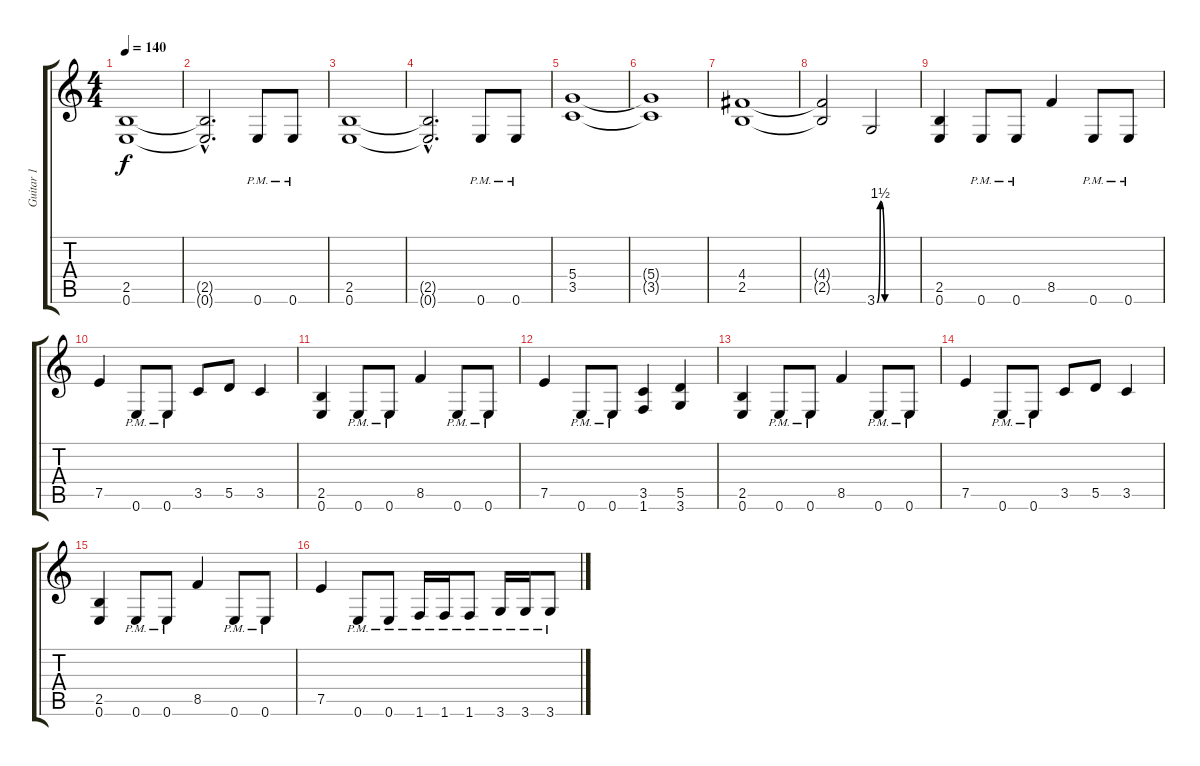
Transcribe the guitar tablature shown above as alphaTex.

\track ("Guitar 1" "Guitar 1") {instrument overdrivenguitar}
\staff {score tabs}
\tuning (E4 B3 G3 D3 A2 E2) {hide}
\ts (4 4)
\tempo 140
\clef g2
\ks c
(2.5 0.6).1{dy f} |
(2.5{hac t} 0.6{hac t}).2{d} 0.6{pm}.8 0.6{pm}.8 |
(2.5 0.6).1 |
(2.5{hac t} 0.6{hac t}).2{d} 0.6{pm}.8 0.6{pm}.8 |
(5.4 3.5).1 |
(5.4{t} 3.5{t}).1 |
(4.4 2.5).1 |
(4.4{t} 2.5{t}).2 3.6{be (custom 0 0 5 6 12 0 60 0)}.2 |
(2.5 0.6).4 0.6{pm}.8 0.6{pm}.8 8.5.4 0.6{pm}.8 0.6{pm}.8 |
7.5.4 0.6{pm}.8 0.6{pm}.8 3.5.8 5.5.8 3.5.4 |
(2.5 0.6).4 0.6{pm}.8 0.6{pm}.8 8.5.4 0.6{pm}.8 0.6{pm}.8 |
7.5.4 0.6{pm}.8 0.6{pm}.8 (3.5 1.6).4 (5.5 3.6).4 |
(2.5 0.6).4 0.6{pm}.8 0.6{pm}.8 8.5.4 0.6{pm}.8 0.6{pm}.8 |
7.5.4 0.6{pm}.8 0.6{pm}.8 3.5.8 5.5.8 3.5.4 |
(2.5 0.6).4 0.6{pm}.8 0.6{pm}.8 8.5.4 0.6{pm}.8 0.6{pm}.8 |
7.5.4 0.6{pm}.8 0.6{pm}.8 1.6{pm}.16 1.6{pm}.16 1.6{pm}.8 3.6{pm}.16 3.6{pm}.16 3.6{pm}.8
